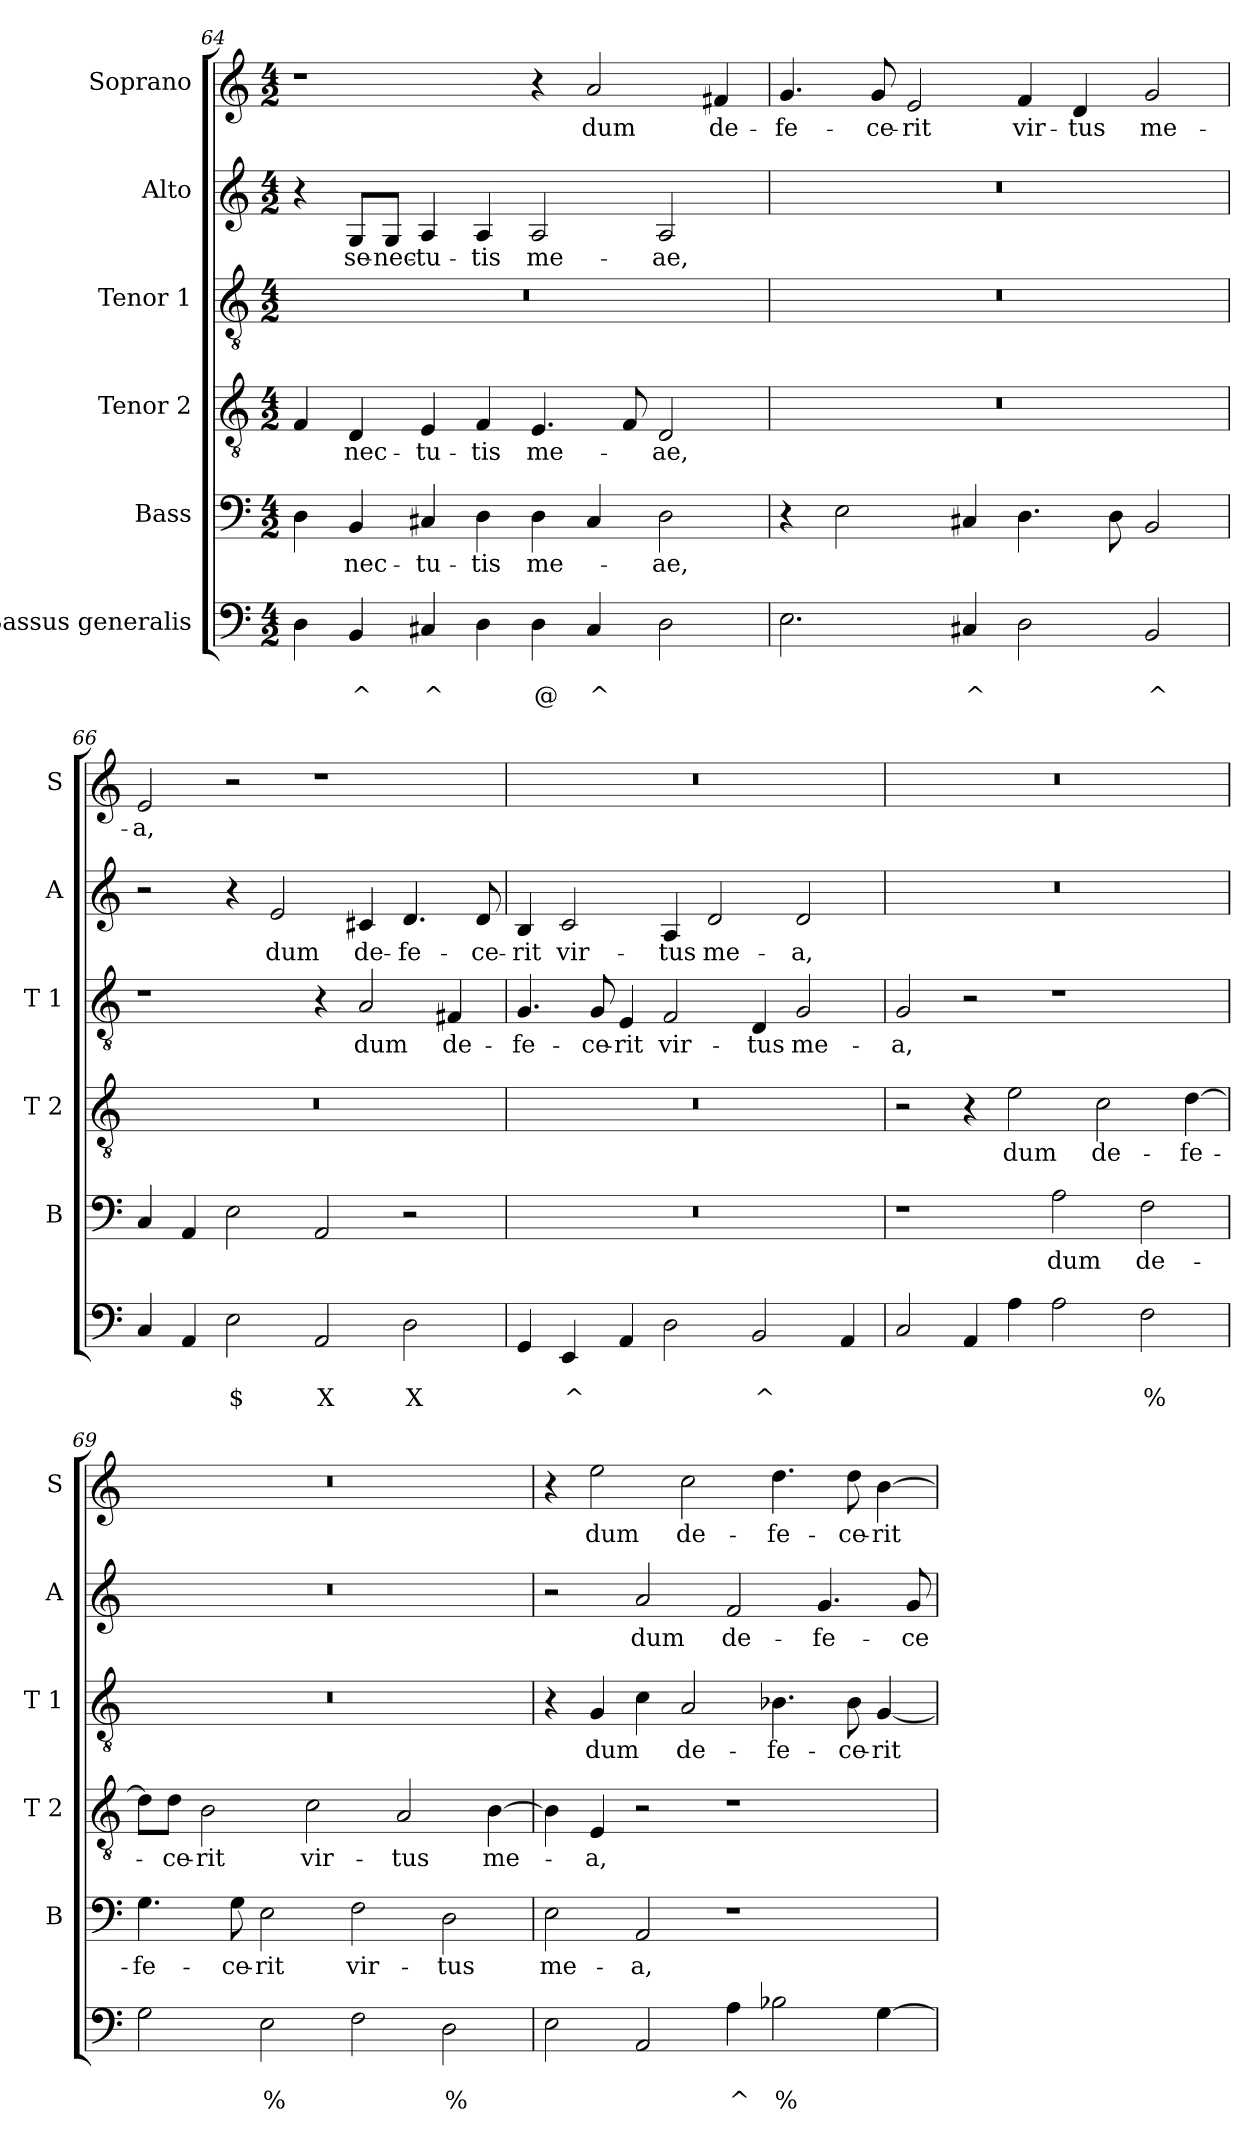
**kern	**text	**text	**kern	**text	**kern	**text	**kern	**text	**kern	**text	**kern	**text
*part6	*part6	*part6	*part5	*part5	*part4	*part4	*part3	*part3	*part2	*part2	*part1	*part1
*staff6	*staff6	*staff6	*staff5	*staff5	*staff4	*staff4	*staff3	*staff3	*staff2	*staff2	*staff1	*staff1
*I"Bassus generalis	*	*	*I"Bass	*	*I"Tenor 2	*	*I"Tenor 1	*	*I"Alto	*	*I"Soprano	*
*	*	*	*I'B	*	*I'T 2	*	*I'T 1	*	*I'A	*	*I'S	*
*clefF4	*	*	*clefF4	*	*clefGv2	*	*clefGv2	*	*clefG2	*	*clefG2	*
*k[]	*	*	*k[]	*	*k[]	*	*k[]	*	*k[]	*	*k[]	*
*C:	*	*	*C:	*	*C:	*	*C:	*	*C:	*	*C:	*
*M4/2	*	*	*M4/2	*	*M4/2	*	*M4/2	*	*M4/2	*	*M4/2	*
=64	=64	=64	=64	=64	=64	=64	=64	=64	=64	=64	=64	=64
4D\	.	.	4D\	.	4F/	.	0r	.	4r	.	1r	.
!	!	!LO:LY:b	!	!LO:LY:b	!	!LO:LY:b	!	!	!	!LO:LY:b	!	!
4BB/	.	^	4BB/	-nec-	4D/	-nec-	.	.	8G/L	se-	.	.
!	!	!	!	!	!	!	!	!	!	!LO:LY:b	!	!
.	.	.	.	.	.	.	.	.	8G/J	-nec-	.	.
!	!	!LO:LY:b	!	!LO:LY:b	!	!LO:LY:b	!	!	!	!LO:LY:b	!	!
4C#X/	.	^	4C#X/	-tu-	4E/	-tu-	.	.	4A/	-tu-	.	.
!	!	!	!	!LO:LY:b	!	!LO:LY:b	!	!	!	!LO:LY:b	!	!
4D\	.	.	4D\	-tis	4F/	-tis	.	.	4A/	-tis	.	.
!	!	!LO:LY:b	!	!LO:LY:b	!	!LO:LY:b	!	!	!	!LO:LY:b	!	!
4D\	.	@	4D\	me-	4.E/	me-	.	.	2A/	me-	4r	.
!	!	!LO:LY:b	!	!	!	!	!	!	!	!	!	!LO:LY:b
4C#/	.	^	4C#/	.	.	.	.	.	.	.	2a/	dum
.	.	.	.	.	8F/	.	.	.	.	.	.	.
!	!	!	!	!LO:LY:b	!	!LO:LY:b	!	!	!	!LO:LY:b	!	!
2D\	.	.	2D\	-ae,	2D/	-ae,	.	.	2A/	-ae,	.	.
!	!	!	!	!	!	!	!	!	!	!	!	!LO:LY:b
.	.	.	.	.	.	.	.	.	.	.	4f#X/	de-
=65	=65	=65	=65	=65	=65	=65	=65	=65	=65	=65	=65	=65
!	!	!	!	!	!	!	!	!	!	!	!	!LO:LY:b
2.E\	.	.	4r	.	0r	.	0r	.	0r	.	4.g/	-fe-
.	.	.	2E\	.	.	.	.	.	.	.	.	.
!	!	!	!	!	!	!	!	!	!	!	!	!LO:LY:b
.	.	.	.	.	.	.	.	.	.	.	8g/	-ce-
!	!	!	!	!	!	!	!	!	!	!	!	!LO:LY:b
.	.	.	.	.	.	.	.	.	.	.	2e/	-rit
!	!	!LO:LY:b	!	!	!	!	!	!	!	!	!	!
4C#X/	.	^	4C#X/	.	.	.	.	.	.	.	.	.
!	!	!	!	!	!	!	!	!	!	!	!	!LO:LY:b
2D\	.	.	4.D\	.	.	.	.	.	.	.	4f/	vir-
!	!	!	!	!	!	!	!	!	!	!	!	!LO:LY:b
.	.	.	.	.	.	.	.	.	.	.	4d/	-tus
.	.	.	8D\	.	.	.	.	.	.	.	.	.
!	!	!LO:LY:b	!	!	!	!	!	!	!	!	!	!LO:LY:b
2BB/	.	^	2BB/	.	.	.	.	.	.	.	2g/	me-
=66	=66	=66	=66	=66	=66	=66	=66	=66	=66	=66	=66	=66
*^	*	*	*	*	*	*	*	*	*	*	*	*
!	!	!	!	!	!	!	!	!	!	!	!	!	!LO:LY:b
4C/	2ryy	.	.	4C/	.	0r	.	1r	.	2r	.	2e/	-a,
4AA/	.	.	.	4AA/	.	.	.	.	.	.	.	.	.
!	!	!	!LO:LY:b	!	!	!	!	!	!	!	!	!	!
2E\	4ryy	.	$	2E\	.	.	.	.	.	4r	.	2r	.
!	!	!	!LO:LY:b	!	!	!	!	!	!	!	!LO:LY:b	!	!
.	4ryy	.	X	.	.	.	.	.	.	2e/	dum	.	.
!	!	!	!LO:LY:b	!	!	!	!	!	!	!	!	!	!
2AA/	2ryy	.	X	2AA/	.	.	.	4r	.	.	.	1r	.
!	!	!	!	!	!	!	!	!	!LO:LY:b	!	!LO:LY:b	!	!
.	.	.	.	.	.	.	.	2A/	dum	4c#X/	de-	.	.
!	!	!	!LO:LY:b	!	!	!	!	!	!	!	!LO:LY:b	!	!
2D\	2ryy	.	X	2r	.	.	.	.	.	4.d/	-fe-	.	.
!	!	!	!	!	!	!	!	!	!LO:LY:b	!	!	!	!
.	.	.	.	.	.	.	.	4F#X/	de-	.	.	.	.
!	!	!	!	!	!	!	!	!	!	!	!LO:LY:b	!	!
.	.	.	.	.	.	.	.	.	.	8d/	-ce-	.	.
*v	*v	*	*	*	*	*	*	*	*	*	*	*	*
!!LO:PB:g=z
=67	=67	=67	=67	=67	=67	=67	=67	=67	=67	=67	=67	=67
!	!	!	!	!	!	!	!	!LO:LY:b	!	!LO:LY:b	!	!
4GG/	.	.	0r	.	0r	.	4.G/	-fe-	4B/	-rit	0r	.
!	!	!LO:LY:b	!	!	!	!	!	!	!	!LO:LY:b	!	!
4EE/	.	^	.	.	.	.	.	.	2c/	vir-	.	.
!	!	!	!	!	!	!	!	!LO:LY:b	!	!	!	!
.	.	.	.	.	.	.	8G/	-ce-	.	.	.	.
!	!	!	!	!	!	!	!	!LO:LY:b	!	!	!	!
4AA/	.	.	.	.	.	.	4E/	-rit	.	.	.	.
!	!	!	!	!	!	!	!	!LO:LY:b	!	!LO:LY:b	!	!
2D\	.	.	.	.	.	.	2F/	vir-	4A/	-tus	.	.
!	!	!	!	!	!	!	!	!	!	!LO:LY:b	!	!
.	.	.	.	.	.	.	.	.	2d/	me-	.	.
!	!	!LO:LY:b	!	!	!	!	!	!LO:LY:b	!	!	!	!
2BB/	.	^	.	.	.	.	4D/	-tus	.	.	.	.
!	!	!	!	!	!	!	!	!LO:LY:b	!	!LO:LY:b	!	!
.	.	.	.	.	.	.	2G/	me-	2d/	-a,	.	.
4AA/	.	.	.	.	.	.	.	.	.	.	.	.
=68	=68	=68	=68	=68	=68	=68	=68	=68	=68	=68	=68	=68
*^	*	*	*	*	*	*	*	*	*	*	*	*
!	!	!	!	!	!	!	!	!	!LO:LY:b	!	!	!	!
2C/	1.ryy	.	.	1r	.	2r	.	2G/	-a,	0r	.	0r	.
4AA/	.	.	.	.	.	4r	.	2r	.	.	.	.	.
!	!	!	!	!	!	!	!LO:LY:b	!	!	!	!	!	!
4A\	.	.	.	.	.	2e\	dum	.	.	.	.	.	.
!	!	!	!	!	!LO:LY:b	!	!	!	!	!	!	!	!
2A\	.	.	.	2A\	dum	.	.	1r	.	.	.	.	.
!	!	!	!	!	!	!	!LO:LY:b	!	!	!	!	!	!
.	.	.	.	.	.	2c\	de-	.	.	.	.	.	.
!	!	!	!LO:LY:b	!	!LO:LY:b	!	!	!	!	!	!	!	!
2F\	4ryy	.	%	2F\	de-	.	.	.	.	.	.	.	.
!	!	!	!LO:LY:b	!	!	!	!LO:LY:b	!	!	!	!	!	!
.	4ryy	.	^	.	.	[4d\	-fe-	.	.	.	.	.	.
=69	=69	=69	=69	=69	=69	=69	=69	=69	=69	=69	=69	=69	=69
!	!	!	!	!	!LO:LY:b	!	!	!	!	!	!	!	!
2G\	2ryy	.	.	4.G\	-fe-	8d\L]	.	0r	.	0r	.	0r	.
!	!	!	!	!	!	!	!LO:LY:b	!	!	!	!	!	!
.	.	.	.	.	.	8d\J	-ce-	.	.	.	.	.	.
!	!	!	!	!	!	!	!LO:LY:b	!	!	!	!	!	!
.	.	.	.	.	.	2B\	-rit	.	.	.	.	.	.
!	!	!	!	!	!LO:LY:b	!	!	!	!	!	!	!	!
.	.	.	.	8G\	-ce-	.	.	.	.	.	.	.	.
!	!	!	!LO:LY:b	!	!LO:LY:b	!	!	!	!	!	!	!	!
2E\	4ryy	.	%	2E\	-rit	.	.	.	.	.	.	.	.
!	!	!	!LO:LY:b	!	!	!	!LO:LY:b	!	!	!	!	!	!
.	4ryy	.	^	.	.	2c\	vir-	.	.	.	.	.	.
!	!	!	!	!	!LO:LY:b	!	!	!	!	!	!	!	!
2F\	2ryy	.	.	2F\	vir-	.	.	.	.	.	.	.	.
!	!	!	!	!	!	!	!LO:LY:b	!	!	!	!	!	!
.	.	.	.	.	.	2A/	-tus	.	.	.	.	.	.
!	!	!	!LO:LY:b	!	!LO:LY:b	!	!	!	!	!	!	!	!
2D\	4ryy	.	%	2D\	-tus	.	.	.	.	.	.	.	.
!	!	!	!LO:LY:b	!	!	!	!LO:LY:b	!	!	!	!	!	!
.	4ryy	.	^	.	.	[4B\	me-	.	.	.	.	.	.
=70	=70	=70	=70	=70	=70	=70	=70	=70	=70	=70	=70	=70	=70
!	!	!	!	!	!LO:LY:b	!	!	!	!	!	!	!	!
2E\	2ryy	.	.	2E\	me-	4B\]	.	4r	.	2r	.	4r	.
!	!	!	!	!	!	!	!LO:LY:b	!	!LO:LY:b	!	!	!	!LO:LY:b
.	.	.	.	.	.	4E/	-a,	4G/	dum	.	.	2ee\	dum
!	!	!	!	!	!LO:LY:b	!	!	!	!	!	!LO:LY:b	!	!
2AA/	2ryy	.	.	2AA/	-a,	2r	.	4c\	.	2a/	dum	.	.
!	!	!	!	!	!	!	!	!	!LO:LY:b	!	!	!	!LO:LY:b
.	.	.	.	.	.	.	.	2A/	de-	.	.	2cc\	de-
!	!	!	!LO:LY:b	!	!	!	!	!	!	!	!LO:LY:b	!	!
4A\	4ryy	.	^	1r	.	1r	.	.	.	2f/	de-	.	.
!	!	!	!LO:LY:b	!	!	!	!	!	!LO:LY:b	!	!	!	!LO:LY:b
2B-X\	4ryy	.	%	.	.	.	.	4.B-X\	-fe-	.	.	4.dd\	-fe-
!	!	!	!LO:LY:b	!	!	!	!	!	!	!	!LO:LY:b	!	!
.	4ryy	.	^	.	.	.	.	.	.	4.g/	-fe-	.	.
!	!	!	!	!	!	!	!	!	!LO:LY:b	!	!	!	!LO:LY:b
.	.	.	.	.	.	.	.	8B-\	-ce-	.	.	8dd\	-ce-
!	!	!	!	!	!	!	!	!	!LO:LY:b	!	!	!	!LO:LY:b
[4G\	4ryy	.	.	.	.	.	.	[4G/	-rit	.	.	[4b\	-rit
!	!	!	!	!	!	!	!	!	!	!	!LO:LY:b	!	!
.	.	.	.	.	.	.	.	.	.	8g/	-ce-	.	.
*v	*v	*	*	*	*	*	*	*	*	*	*	*	*
=	=	=	=	=	=	=	=	=	=	=	=	=
*-	*-	*-	*-	*-	*-	*-	*-	*-	*-	*-	*-	*-
